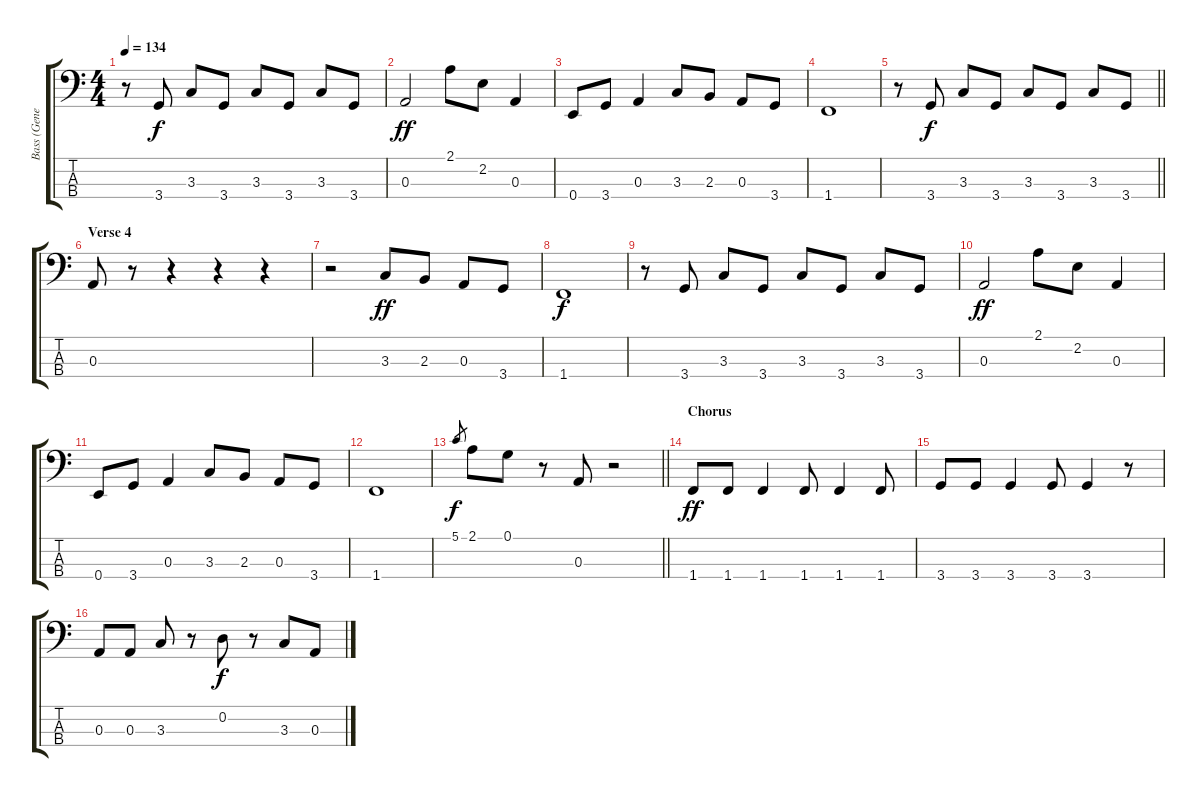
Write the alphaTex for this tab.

\track ("Bass (Gene)" "Bass (Gene") {instrument electricbasspick}
\staff {score tabs}
\tuning (G2 D2 A1 E1) {hide}
\ts (4 4)
\tempo 134
\clef f4
\ks c
r.8{dy ff} 3.4.8{dy f} 3.3.8 3.4.8 3.3.8 3.4.8 3.3.8 3.4.8 |
0.3.2{dy ff} 2.1.8 2.2.8 0.3.4 |
0.4.8 3.4.8 0.3.4 3.3.8 2.3.8 0.3.8 3.4.8 |
1.4.1 |
\barLineRight lightlight
r.8 3.4.8{dy f} 3.3.8 3.4.8 3.3.8 3.4.8 3.3.8 3.4.8 |
\section ("" "Verse 4")
0.3.8 r.8 r.4 r.4 r.4 |
r.2 3.3.8{dy ff} 2.3.8 0.3.8 3.4.8 |
1.4.1{dy f} |
r.8 3.4.8 3.3.8 3.4.8 3.3.8 3.4.8 3.3.8 3.4.8 |
0.3.2{dy ff instrument electricbasspick} 2.1.8 2.2.8 0.3.4 |
0.4.8 3.4.8 0.3.4 3.3.8 2.3.8 0.3.8 3.4.8 |
1.4.1 |
\barLineRight lightlight
5.1.8{gr dy f} 2.1.8 0.1.8 r.8 0.3.8 r.2 |
\section ("" "Chorus")
1.4.8{dy ff} 1.4.8 1.4.4 1.4.8 1.4.4 1.4.8 |
3.4.8 3.4.8 3.4.4 3.4.8 3.4.4 r.8 |
0.3.8 0.3.8 3.3.8 r.8 0.2.8{dy f} r.8 3.3.8 0.3.8
